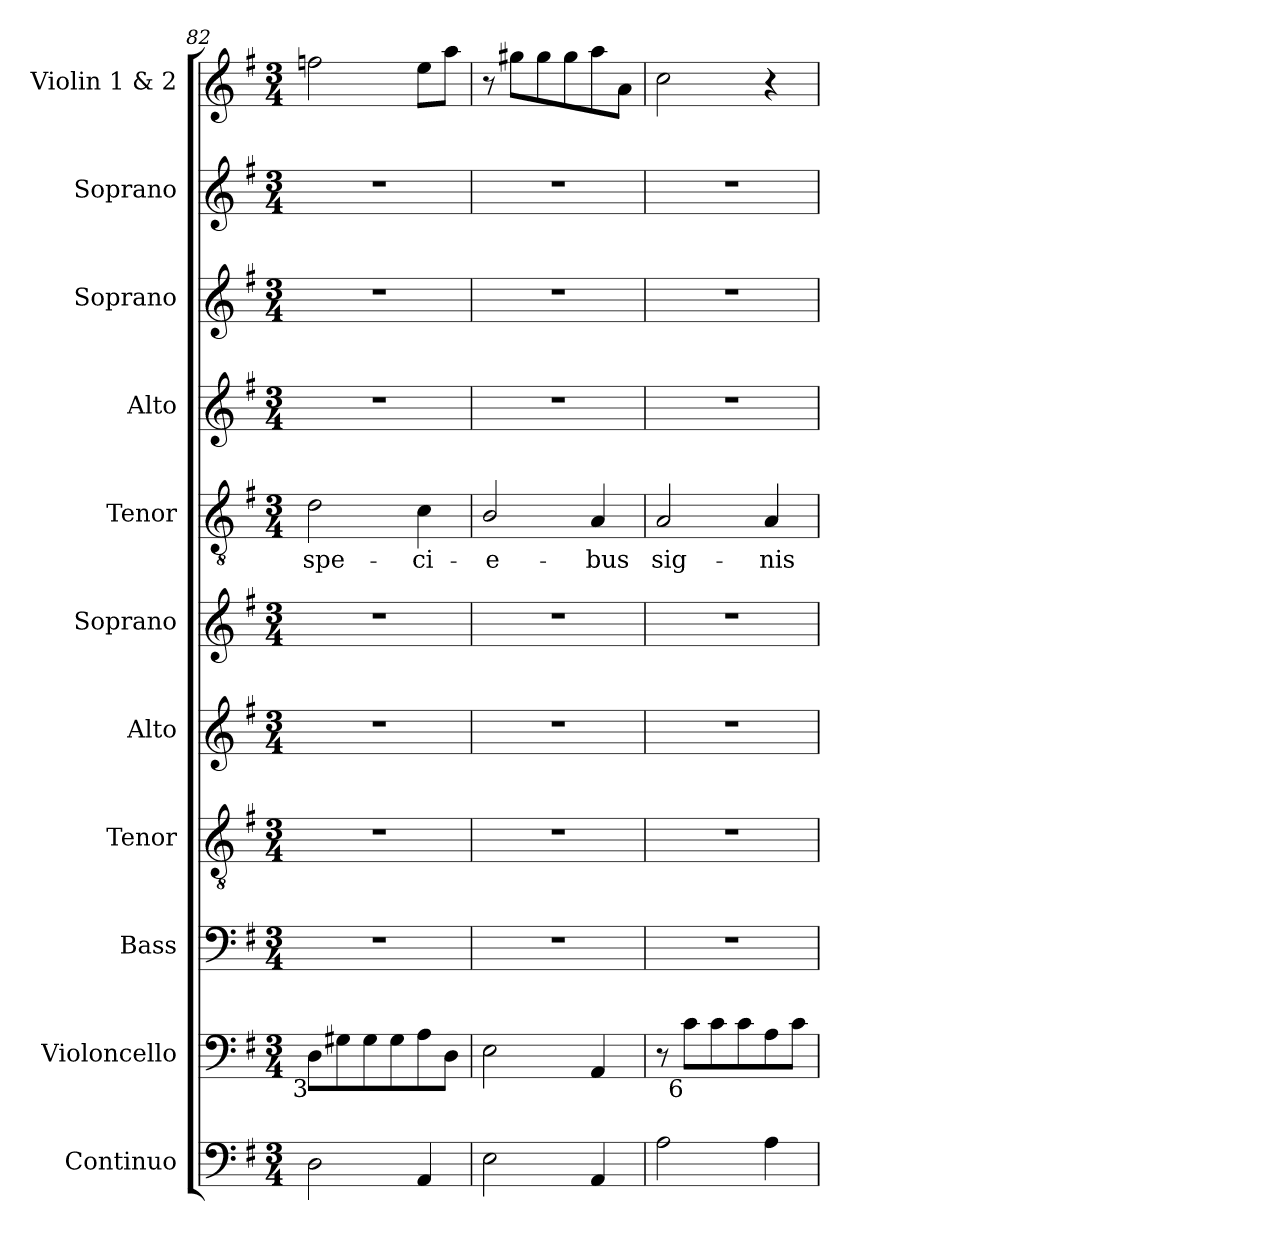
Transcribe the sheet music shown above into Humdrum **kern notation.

**kern	**kern	**kern	**kern	**kern	**kern	**kern	**text	**kern	**kern	**kern	**kern
*part11	*part10	*part9	*part8	*part7	*part6	*part5	*part5	*part4	*part3	*part2	*part1
*staff11	*staff10	*staff9	*staff8	*staff7	*staff6	*staff5	*staff5	*staff4	*staff3	*staff2	*staff1
*I"Continuo	*I"Violoncello	*I"Bass	*I"Tenor	*I"Alto	*I"Soprano	*I"Tenor	*	*I"Alto	*I"Soprano	*I"Soprano	*I"Violin 1 & 2
*I'Cont.	*I'Vc.	*I'B.	*I'T.	*I'A.	*I'S.	*I'T.	*	*I'A.	*I'S.	*I'S.	*I'Vln. 1/2
*clefF4	*clefF4	*clefF4	*clefGv2	*clefG2	*clefG2	*clefGv2	*	*clefG2	*clefG2	*clefG2	*clefG2
*	*	*	*ITrd7c12	*	*	*ITrd7c12	*	*	*	*	*
*k[f#]	*k[f#]	*k[f#]	*k[f#]	*k[f#]	*k[f#]	*k[f#]	*	*k[f#]	*k[f#]	*k[f#]	*k[f#]
*G:	*G:	*G:	*G:	*G:	*G:	*G:	*	*G:	*G:	*G:	*G:
*M3/4	*M3/4	*M3/4	*M3/4	*M3/4	*M3/4	*M3/4	*	*M3/4	*M3/4	*M3/4	*M3/4
=82	=82	=82	=82	=82	=82	=82	=82	=82	=82	=82	=82
!	!	!LO:N:vis=1	!LO:N:vis=1	!LO:N:vis=1	!LO:N:vis=1	!	!	!	!	!	!
!	!LO:TX:b:rj:t=3	!	!	!	!	!	!	!	!	!	!
!	!	!	!	!	!	!	!LO:LY:b:color=#000000	!LO:N:vis=1	!LO:N:vis=1	!LO:N:vis=1	!
2Di\	8Di\L	2.r	2.r	2.r	2.r	2Di\	spe-	2.r	2.r	2.r	2ffni\
.	8G#Xi\	.	.	.	.	.	.	.	.	.	.
.	8G#i\	.	.	.	.	.	.	.	.	.	.
.	8G#i\	.	.	.	.	.	.	.	.	.	.
!	!	!	!	!	!	!	!LO:LY:b:color=#000000	!	!	!	!
4AAi/	8Ai\	.	.	.	.	4Ci\	-ci-	.	.	.	8eei\L
.	8Di\J	.	.	.	.	.	.	.	.	.	8aai\J
=83	=83	=83	=83	=83	=83	=83	=83	=83	=83	=83	=83
!	!	!LO:N:vis=1	!LO:N:vis=1	!LO:N:vis=1	!LO:N:vis=1	!	!	!	!	!	!
!	!	!	!	!	!	!	!LO:LY:b:color=#000000	!LO:N:vis=1	!LO:N:vis=1	!LO:N:vis=1	!
2Ei\	2Ei\	2.r	2.r	2.r	2.r	2BBi/	-e-	2.r	2.r	2.r	8r
.	.	.	.	.	.	.	.	.	.	.	8gg#Xi\L
.	.	.	.	.	.	.	.	.	.	.	8gg#i\
.	.	.	.	.	.	.	.	.	.	.	8gg#i\
!	!	!	!	!	!	!	!LO:LY:b:color=#000000	!	!	!	!
4AAi/	4AAi/	.	.	.	.	4AAi/	-bus	.	.	.	8aai\
.	.	.	.	.	.	.	.	.	.	.	8ai\J
=84	=84	=84	=84	=84	=84	=84	=84	=84	=84	=84	=84
!	!	!LO:N:vis=1	!LO:N:vis=1	!LO:N:vis=1	!LO:N:vis=1	!	!	!	!	!	!
!	!	!	!	!	!	!	!LO:LY:b:color=#000000	!LO:N:vis=1	!LO:N:vis=1	!LO:N:vis=1	!
2Ai\	8r	2.r	2.r	2.r	2.r	2AAi/	sig-	2.r	2.r	2.r	2cci\
!	!LO:TX:b:rj:t=6	!	!	!	!	!	!	!	!	!	!
.	8ci\L	.	.	.	.	.	.	.	.	.	.
.	8ci\	.	.	.	.	.	.	.	.	.	.
.	8ci\	.	.	.	.	.	.	.	.	.	.
!	!	!	!	!	!	!	!LO:LY:b:color=#000000	!	!	!	!
4Ai\	8Ai\	.	.	.	.	4AAi/	-nis	.	.	.	4r
.	8ci\J	.	.	.	.	.	.	.	.	.	.
=	=	=	=	=	=	=	=	=	=	=	=
*-	*-	*-	*-	*-	*-	*-	*-	*-	*-	*-	*-
